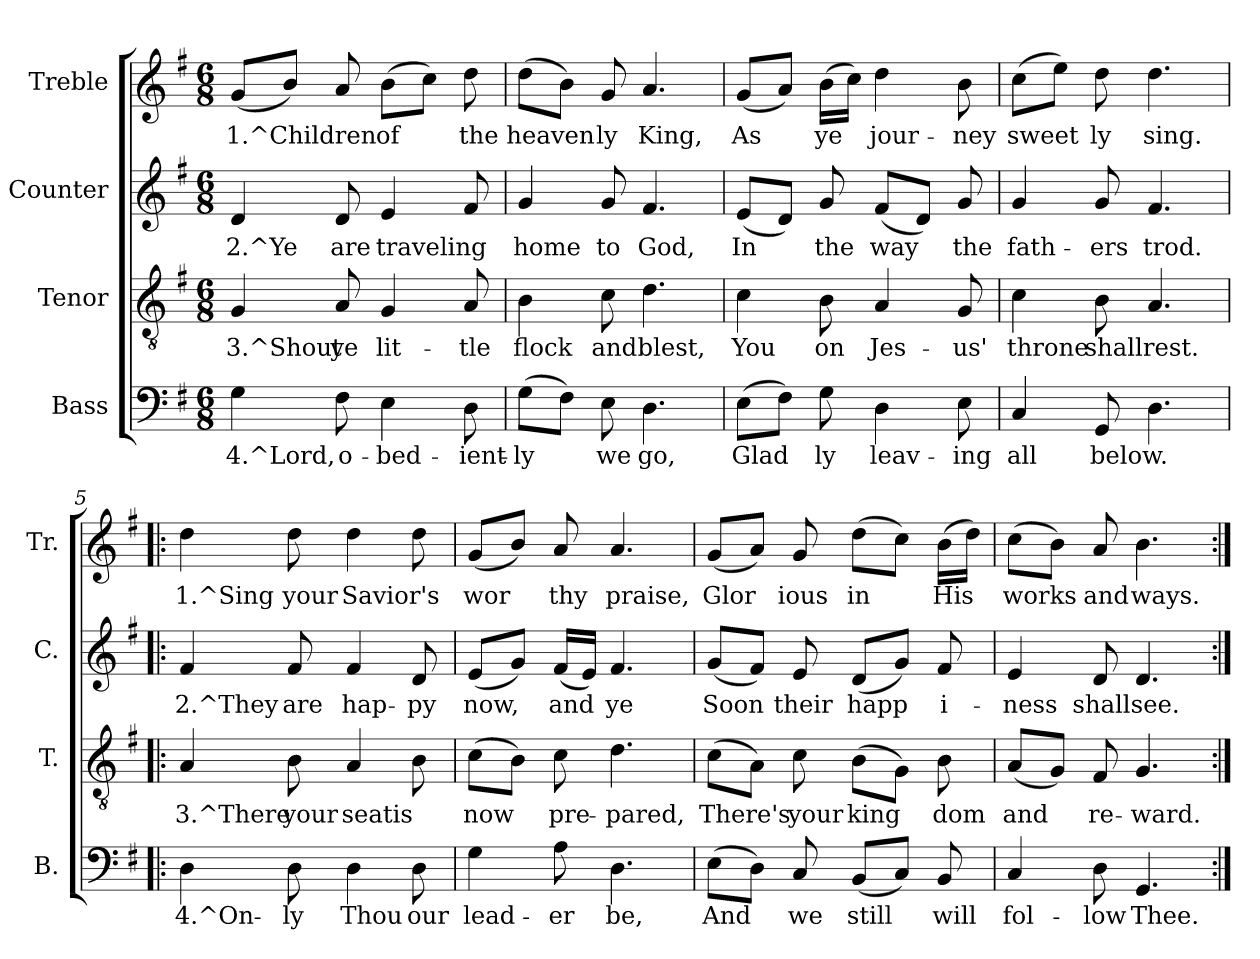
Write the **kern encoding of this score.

**kern	**text	**kern	**text	**kern	**text	**kern	**text
*part4	*part4	*part3	*part3	*part2	*part2	*part1	*part1
*staff4	*staff4	*staff3	*staff3	*staff2	*staff2	*staff1	*staff1
*I"Bass	*	*I"Tenor	*	*I"Counter	*	*I"Treble	*
*I'B.	*	*I'T.	*	*I'C.	*	*I'Tr.	*
!!LO:PB:g=z
*stria5	*	*stria5	*	*stria5	*	*stria5	*
*clefF4	*	*clefGv2	*	*clefG2	*	*clefG2	*
*k[f#]	*	*k[f#]	*	*k[f#]	*	*k[f#]	*
*G:	*	*G:	*	*G:	*	*G:	*
*M6/8	*	*M6/8	*	*M6/8	*	*M6/8	*
=1	=1	=1	=1	=1	=1	=1	=1
!	!LO:LY:b:rj	!	!LO:LY:b:rj	!	!LO:LY:b:rj	!	!LO:LY:b:rj
4G\	4.^Lord,	4G/	3.^Shout	4d/	2.^Ye	(<8g/L	1.^Children
!	!	!	!	!	!	!	!LO:LY:b:rj
.	.	.	.	.	.	8b/J)	.
!	!LO:LY:b:rj	!	!LO:LY:b:rj	!	!LO:LY:b:rj	!	!LO:LY:b:rj
8F#\	o-	8A/	ye	8d/	are	8a/	.
!	!LO:LY:b:rj	!	!LO:LY:b:rj	!	!LO:LY:b:rj	!	!LO:LY:b:rj
4E\	-bed-	4G/	lit-	4e/	traveling	(>8b\L	of
!	!	!	!	!	!	!	!LO:LY:b:rj
.	.	.	.	.	.	8cc\J)	.
!	!LO:LY:b:rj	!	!LO:LY:b:rj	!	!LO:LY:b:rj	!	!LO:LY:b:rj
8D\	-ient-	8A/	-tle	8f#/	.	8dd\	the
=2	=2	=2	=2	=2	=2	=2	=2
!	!LO:LY:b:rj	!	!LO:LY:b:rj	!	!LO:LY:b:rj	!	!LO:LY:b:rj
(>8G\L	-ly	4B\	flock	4g/	home	(>8dd\L	heaven-
!	!LO:LY:b:rj	!	!	!	!	!	!LO:LY:b:rj
8F#\J)	.	.	.	.	.	8b\J)	--
!	!LO:LY:b:rj	!	!LO:LY:b:rj	!	!LO:LY:b:rj	!	!LO:LY:b:rj
8E\	we	8c\	and	8g/	to	8g/	-ly
!	!LO:LY:b:rj	!	!LO:LY:b:rj	!	!LO:LY:b:rj	!	!LO:LY:b:rj
4.D\	go,	4.d\	blest,	4.f#/	God,	4.a/	King,
=3	=3	=3	=3	=3	=3	=3	=3
!	!LO:LY:b:rj	!	!LO:LY:b:rj	!	!LO:LY:b:rj	!	!LO:LY:b:rj
(>8E\L	Glad-	4c\	You	(<8e/L	In	(<8g/L	As
!	!LO:LY:b:rj	!	!	!	!LO:LY:b:rj	!	!LO:LY:b:rj
8F#\J)	--	.	.	8d/J)	.	8a/J)	.
!	!LO:LY:b:rj	!	!LO:LY:b:rj	!	!LO:LY:b:rj	!	!LO:LY:b:rj
8G\	-ly	8B\	on	8g/	the	(>16b\L	ye
!	!	!	!	!	!	!	!LO:LY:b:rj
.	.	.	.	.	.	16cc\J)	.
!	!LO:LY:b:rj	!	!LO:LY:b:rj	!	!LO:LY:b:rj	!	!LO:LY:b:rj
4D\	leav-	4A/	Jes-	(<8f#/L	way	4dd\	jour-
!	!	!	!	!	!LO:LY:b:rj	!	!
.	.	.	.	8d/J)	.	.	.
!	!LO:LY:b:rj	!	!LO:LY:b:rj	!	!LO:LY:b:rj	!	!LO:LY:b:rj
8E\	-ing	8G/	-us'	8g/	the	8b\	-ney
=4	=4	=4	=4	=4	=4	=4	=4
!	!LO:LY:b:rj	!	!LO:LY:b:rj	!	!LO:LY:b:rj	!	!LO:LY:b:rj
4C/	all	4c\	throne	4g/	fath-	(>8cc\L	sweet-
!	!	!	!	!	!	!	!LO:LY:b:rj
.	.	.	.	.	.	8ee\J)	--
!	!LO:LY:b:rj	!	!LO:LY:b:rj	!	!LO:LY:b:rj	!	!LO:LY:b:rj
8GG/	below.	8B\	shall	8g/	-ers	8dd\	-ly
!	!LO:LY:b:rj	!	!LO:LY:b:rj	!	!LO:LY:b:rj	!	!LO:LY:b:rj
4.D\	.	4.A/	rest.	4.f#/	trod.	4.dd\	sing.
!!LO:LB:g=z
=5!|:	=5!|:	=5!|:	=5!|:	=5!|:	=5!|:	=5!|:	=5!|:
!	!LO:LY:b:rj	!	!LO:LY:b:rj	!	!LO:LY:b:rj	!	!LO:LY:b:rj
4D\	4.^On-	4A/	3.^There	4f#/	2.^They	4dd\	1.^Sing
!	!LO:LY:b:rj	!	!LO:LY:b:rj	!	!LO:LY:b:rj	!	!LO:LY:b:rj
8D\	-ly	8B\	your	8f#/	are	8dd\	your
!	!LO:LY:b:rj	!	!LO:LY:b:rj	!	!LO:LY:b:rj	!	!LO:LY:b:rj
4D\	Thou	4A/	seatis	4f#/	hap-	4dd\	Savior's
!	!LO:LY:b:rj	!	!LO:LY:b:rj	!	!LO:LY:b:rj	!	!LO:LY:b:rj
8D\	our	8B\	.	8d/	-py	8dd\	.
=6	=6	=6	=6	=6	=6	=6	=6
!	!LO:LY:b:rj	!	!LO:LY:b:rj	!	!LO:LY:b:rj	!	!LO:LY:b:rj
4G\	lead-	(>8c\L	now	(<8e/L	now,	(<8g/L	wor-
!	!	!	!LO:LY:b:rj	!	!LO:LY:b:rj	!	!LO:LY:b:rj
.	.	8B\J)	.	8g/J)	.	8b/J)	--
!	!LO:LY:b:rj	!	!LO:LY:b:rj	!	!LO:LY:b:rj	!	!LO:LY:b:rj
8A\	-er	8c\	pre-	(<16f#/L	and	8a/	-thy
!	!	!	!	!	!LO:LY:b:rj	!	!
.	.	.	.	16e/J)	.	.	.
!	!LO:LY:b:rj	!	!LO:LY:b:rj	!	!LO:LY:b:rj	!	!LO:LY:b:rj
4.D\	be,	4.d\	-pared,	4.f#/	ye	4.a/	praise,
=7	=7	=7	=7	=7	=7	=7	=7
!	!LO:LY:b:rj	!	!LO:LY:b:rj	!	!LO:LY:b:rj	!	!LO:LY:b:rj
(>8E\L	And	(>8c\L	There's	(<8g/L	Soon	(<8g/L	Glor-
!	!LO:LY:b:rj	!	!LO:LY:b:rj	!	!LO:LY:b:rj	!	!LO:LY:b:rj
8D\J)	.	8A\J)	.	8f#/J)	.	8a/J)	--
!	!LO:LY:b:rj	!	!LO:LY:b:rj	!	!LO:LY:b:rj	!	!LO:LY:b:rj
8C/	we	8c\	your	8e/	their	8g/	-ious
!	!LO:LY:b:rj	!	!LO:LY:b:rj	!	!LO:LY:b:rj	!	!LO:LY:b:rj
(<8BB/L	still	(>8B\L	king-	(<8d/L	happ-	(>8dd\L	in
!	!LO:LY:b:rj	!	!LO:LY:b:rj	!	!LO:LY:b:rj	!	!LO:LY:b:rj
8C/J)	.	8G\J)	--	8g/J)	--	8cc\J)	.
!	!LO:LY:b:rj	!	!LO:LY:b:rj	!	!LO:LY:b:rj	!	!LO:LY:b:rj
8BB/	will	8B\	-dom	8f#/	-i-	(>16b\L	His
!	!	!	!	!	!	!	!LO:LY:b:rj
.	.	.	.	.	.	16dd\J)	.
=8	=8	=8	=8	=8	=8	=8	=8
!	!LO:LY:b:rj	!	!LO:LY:b:rj	!	!LO:LY:b:rj	!	!LO:LY:b:rj
4C/	fol-	(<8A/L	and	4e/	-ness	(>8cc\L	works
!	!	!	!LO:LY:b:rj	!	!	!	!LO:LY:b:rj
.	.	8G/J)	.	.	.	8b\J)	.
!	!LO:LY:b:rj	!	!LO:LY:b:rj	!	!LO:LY:b:rj	!	!LO:LY:b:rj
8D\	-low	8F#/	re-	8d/	shall	8a/	and
!	!LO:LY:b:rj	!	!LO:LY:b:rj	!	!LO:LY:b:rj	!	!LO:LY:b:rj
4.GG/	Thee.	4.G/	-ward.	4.d/	see.	4.b\	ways.
=:|!	=:|!	=:|!	=:|!	=:|!	=:|!	=:|!	=:|!
*-	*-	*-	*-	*-	*-	*-	*-
